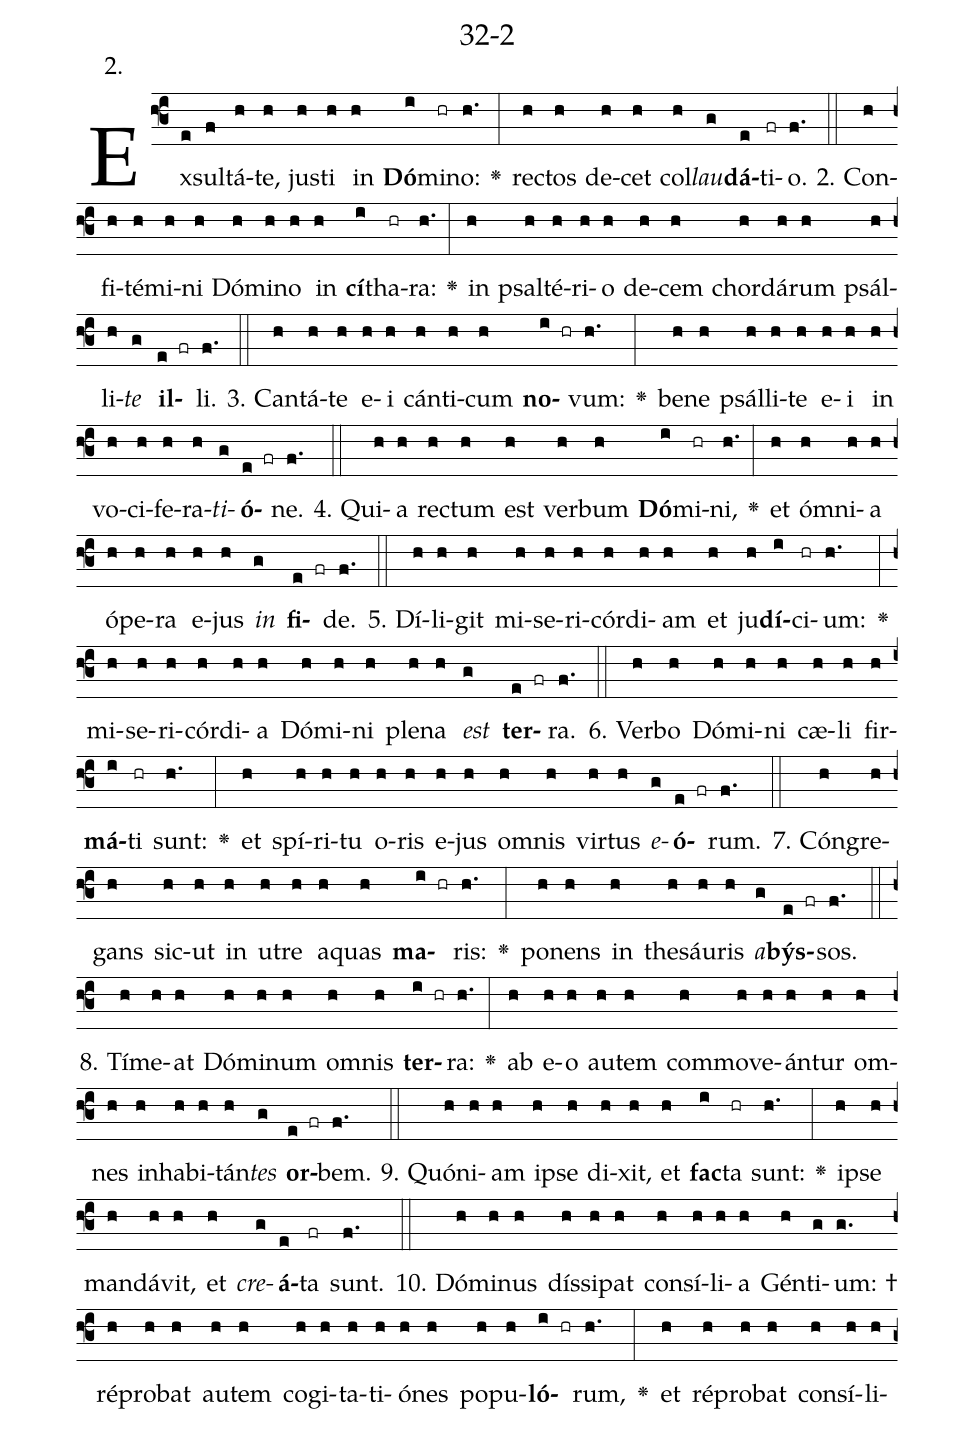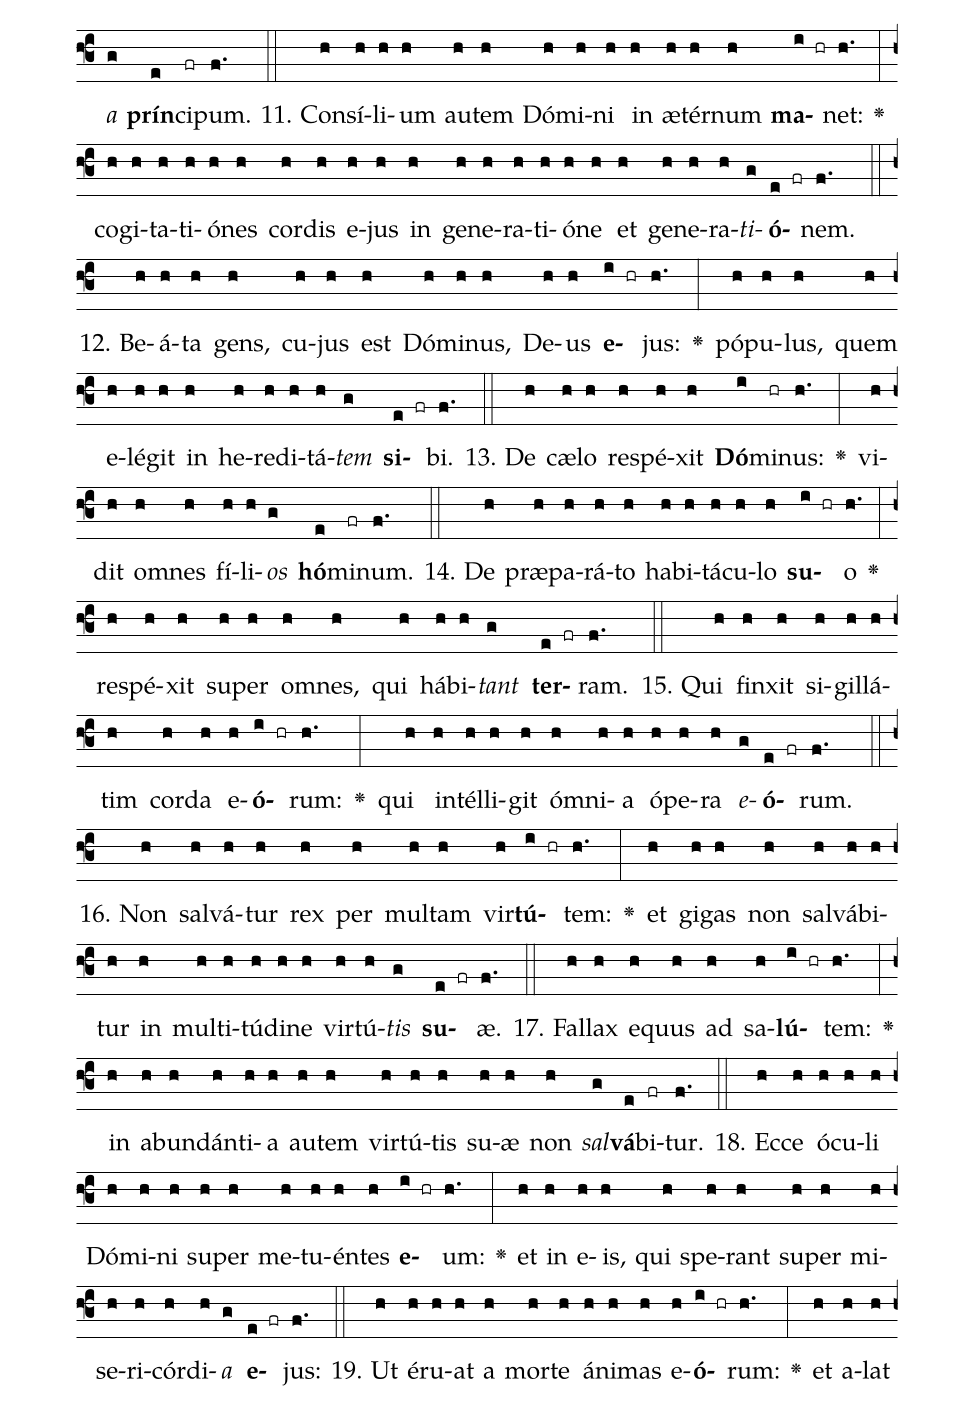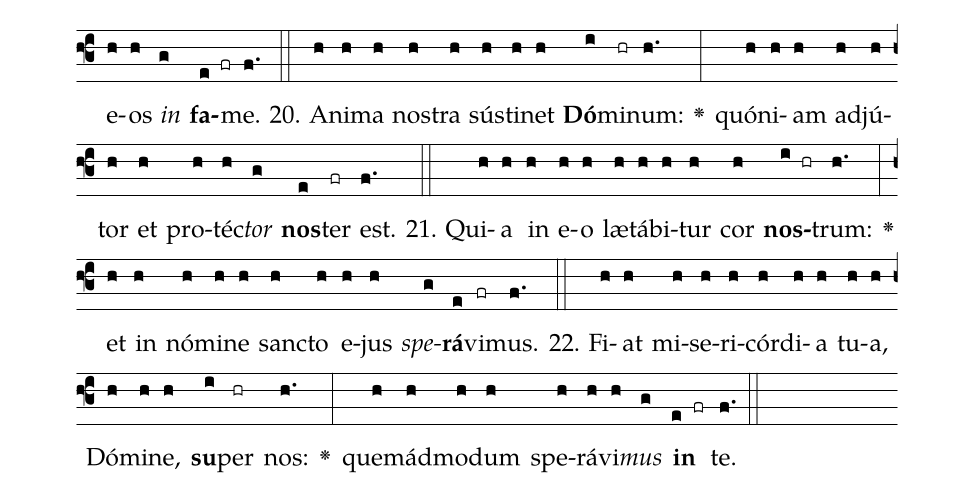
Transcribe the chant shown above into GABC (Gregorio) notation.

name: 32-2;
annotation: 2.;
%%
(f3)Ex(e)sul(f)tá(h)te,(h) jus(h)ti(h) in(h) <b>Dó</b>(i)mi(hr)no:(h.) <v>\greheightstar</v>(:) rec(h)tos(h) de(h)cet(h) col(h)<i>lau</i>(g)<b>dá</b>(e)ti(fr)o.(f.) (::)
2. Con(h)fi(h)té(h)mi(h)ni(h) Dó(h)mi(h)no(h) in(h) <b>cí</b>(i)tha(hr)ra:(h.) <v>\greheightstar</v>(:) in(h) psal(h)té(h)ri(h)o(h) de(h)cem(h) chor(h)dá(h)rum(h) psál(h)li(h)<i>te</i>(g) <b>il</b>(e fr)li.(f.) (::)
3. Can(h)tá(h)te(h) e(h)i(h) cán(h)ti(h)cum(h) <b>no</b>(i hr)vum:(h.) <v>\greheightstar</v>(:) be(h)ne(h) psál(h)li(h)te(h) e(h)i(h) in(h) vo(h)ci(h)fe(h)ra(h)<i>ti</i>(g)<b>ó</b>(e fr)ne.(f.) (::)
4. Qui(h)a(h) rec(h)tum(h) est(h) ver(h)bum(h) <b>Dó</b>(i)mi(hr)ni,(h.) <v>\greheightstar</v>(:) et(h) óm(h)ni(h)a(h) ó(h)pe(h)ra(h) e(h)jus(h) <i>in</i>(g) <b>fi</b>(e fr)de.(f.) (::)
5. Dí(h)li(h)git(h) mi(h)se(h)ri(h)cór(h)di(h)am(h) et(h) ju(h)<b>dí</b>(i)ci(hr)um:(h.) <v>\greheightstar</v>(:) mi(h)se(h)ri(h)cór(h)di(h)a(h) Dó(h)mi(h)ni(h) ple(h)na(h) <i>est</i>(g) <b>ter</b>(e fr)ra.(f.) (::)
6. Ver(h)bo(h) Dó(h)mi(h)ni(h) cæ(h)li(h) fir(h)<b>má</b>(i)ti(hr) sunt:(h.) <v>\greheightstar</v>(:) et(h) spí(h)ri(h)tu(h) o(h)ris(h) e(h)jus(h) om(h)nis(h) vir(h)tus(h) <i>e</i>(g)<b>ó</b>(e fr)rum.(f.) (::)
7. Cón(h)gre(h)gans(h) sic(h)ut(h) in(h) u(h)tre(h) a(h)quas(h) <b>ma</b>(i hr)ris:(h.) <v>\greheightstar</v>(:) po(h)nens(h) in(h) the(h)sáu(h)ris(h) <i>a</i>(g)<b>býs</b>(e fr)sos.(f.) (::)
8. Tí(h)me(h)at(h) Dó(h)mi(h)num(h) om(h)nis(h) <b>ter</b>(i hr)ra:(h.) <v>\greheightstar</v>(:) ab(h) e(h)o(h) au(h)tem(h) com(h)mo(h)ve(h)án(h)tur(h) om(h)nes(h) in(h)ha(h)bi(h)tán(h)<i>tes</i>(g) <b>or</b>(e fr)bem.(f.) (::)
9. Quón(h)i(h)am(h) ip(h)se(h) di(h)xit,(h) et(h) <b>fac</b>(i)ta(hr) sunt:(h.) <v>\greheightstar</v>(:) ip(h)se(h) man(h)dá(h)vit,(h) et(h) <i>cre</i>(g)<b>á</b>(e)ta(fr) sunt.(f.) (::)
10. Dó(h)mi(h)nus(h) dís(h)si(h)pat(h) con(h)sí(h)li(h)a(h) Gén(h)ti(g)um: †(g.) ré(h)pro(h)bat(h) au(h)tem(h) co(h)gi(h)ta(h)ti(h)ó(h)nes(h) po(h)pu(h)<b>ló</b>(i hr)rum,(h.) <v>\greheightstar</v>(:) et(h) ré(h)pro(h)bat(h) con(h)sí(h)li(h)<i>a</i>(g) <b>prín</b>(e)ci(fr)pum.(f.) (::)
11. Con(h)sí(h)li(h)um(h) au(h)tem(h) Dó(h)mi(h)ni(h) in(h) æ(h)tér(h)num(h) <b>ma</b>(i hr)net:(h.) <v>\greheightstar</v>(:) co(h)gi(h)ta(h)ti(h)ó(h)nes(h) cor(h)dis(h) e(h)jus(h) in(h) ge(h)ne(h)ra(h)ti(h)ó(h)ne(h) et(h) ge(h)ne(h)ra(h)<i>ti</i>(g)<b>ó</b>(e fr)nem.(f.) (::)
12. Be(h)á(h)ta(h) gens,(h) cu(h)jus(h) est(h) Dó(h)mi(h)nus,(h) De(h)us(h) <b>e</b>(i hr)jus:(h.) <v>\greheightstar</v>(:) pó(h)pu(h)lus,(h) quem(h) e(h)lé(h)git(h) in(h) he(h)re(h)di(h)tá(h)<i>tem</i>(g) <b>si</b>(e fr)bi.(f.) (::)
13. De(h) cæ(h)lo(h) re(h)spé(h)xit(h) <b>Dó</b>(i)mi(hr)nus:(h.) <v>\greheightstar</v>(:) vi(h)dit(h) om(h)nes(h) fí(h)li(h)<i>os</i>(g) <b>hó</b>(e)mi(fr)num.(f.) (::)
14. De(h) præ(h)pa(h)rá(h)to(h) ha(h)bi(h)tá(h)cu(h)lo(h) <b>su</b>(i hr)o(h.) <v>\greheightstar</v>(:) re(h)spé(h)xit(h) su(h)per(h) om(h)nes,(h) qui(h) há(h)bi(h)<i>tant</i>(g) <b>ter</b>(e fr)ram.(f.) (::)
15. Qui(h) fin(h)xit(h) si(h)gil(h)lá(h)tim(h) cor(h)da(h) e(h)<b>ó</b>(i hr)rum:(h.) <v>\greheightstar</v>(:) qui(h) in(h)tél(h)li(h)git(h) óm(h)ni(h)a(h) ó(h)pe(h)ra(h) <i>e</i>(g)<b>ó</b>(e fr)rum.(f.) (::)
16. Non(h) sal(h)vá(h)tur(h) rex(h) per(h) mul(h)tam(h) vir(h)<b>tú</b>(i hr)tem:(h.) <v>\greheightstar</v>(:) et(h) gi(h)gas(h) non(h) sal(h)vá(h)bi(h)tur(h) in(h) mul(h)ti(h)tú(h)di(h)ne(h) vir(h)tú(h)<i>tis</i>(g) <b>su</b>(e fr)æ.(f.) (::)
17. Fal(h)lax(h) e(h)quus(h) ad(h) sa(h)<b>lú</b>(i hr)tem:(h.) <v>\greheightstar</v>(:) in(h) ab(h)un(h)dán(h)ti(h)a(h) au(h)tem(h) vir(h)tú(h)tis(h) su(h)æ(h) non(h) <i>sal</i>(g)<b>vá</b>(e)bi(fr)tur.(f.) (::)
18. Ec(h)ce(h) ó(h)cu(h)li(h) Dó(h)mi(h)ni(h) su(h)per(h) me(h)tu(h)én(h)tes(h) <b>e</b>(i hr)um:(h.) <v>\greheightstar</v>(:) et(h) in(h) e(h)is,(h) qui(h) spe(h)rant(h) su(h)per(h) mi(h)se(h)ri(h)cór(h)di(h)<i>a</i>(g) <b>e</b>(e fr)jus:(f.) (::)
19. Ut(h) é(h)ru(h)at(h) a(h) mor(h)te(h) á(h)ni(h)mas(h) e(h)<b>ó</b>(i hr)rum:(h.) <v>\greheightstar</v>(:) et(h) a(h)lat(h) e(h)os(h) <i>in</i>(g) <b>fa</b>(e fr)me.(f.) (::)
20. A(h)ni(h)ma(h) nos(h)tra(h) sús(h)ti(h)net(h) <b>Dó</b>(i)mi(hr)num:(h.) <v>\greheightstar</v>(:) quón(h)i(h)am(h) ad(h)jú(h)tor(h) et(h) pro(h)téc(h)<i>tor</i>(g) <b>nos</b>(e)ter(fr) est.(f.) (::)
21. Qui(h)a(h) in(h) e(h)o(h) læ(h)tá(h)bi(h)tur(h) cor(h) <b>nos</b>(i hr)trum:(h.) <v>\greheightstar</v>(:) et(h) in(h) nó(h)mi(h)ne(h) sanc(h)to(h) e(h)jus(h) <i>spe</i>(g)<b>rá</b>(e)vi(fr)mus.(f.) (::)
22. Fi(h)at(h) mi(h)se(h)ri(h)cór(h)di(h)a(h) tu(h)a,(h) Dó(h)mi(h)ne,(h) <b>su</b>(i)per(hr) nos:(h.) <v>\greheightstar</v>(:) quem(h)ád(h)mo(h)dum(h) spe(h)rá(h)vi(h)<i>mus</i>(g) <b>in</b>(e fr) te.(f.) (::)
